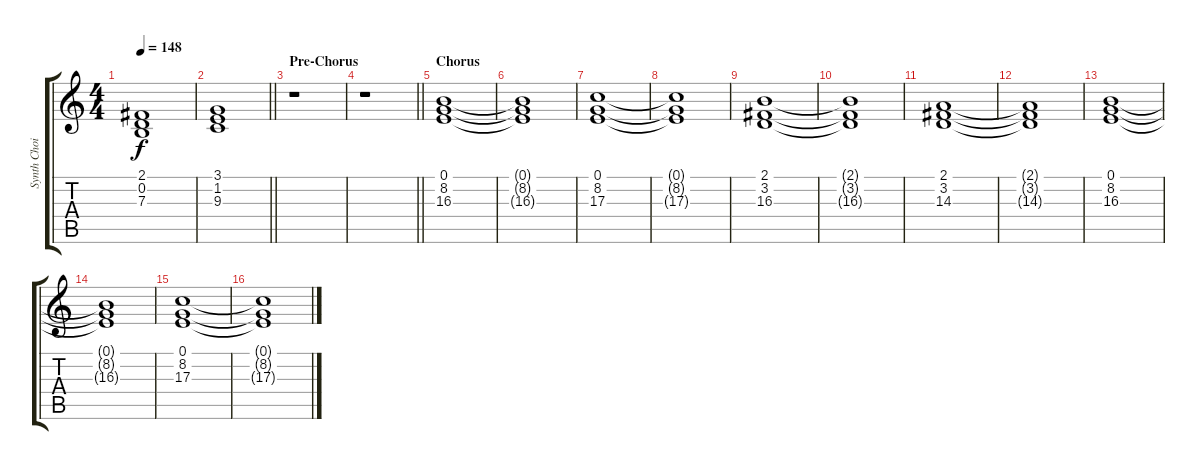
\track ("Synth Choir (Tuomas)" "Synth Choi") {instrument choiraahs}
\staff {score tabs}
\tuning (E4 B3 G3 D3 A2 E2) {hide}
\ts (4 4)
\tempo 148
\clef g2
\ks c
(2.1 0.2 7.3).1{dy f} |
\barLineRight lightlight
(3.1 1.2 9.3).1 |
\section ("" "Pre-Chorus")
r.1 |
\barLineRight lightlight
r.1 |
\section ("" "Chorus")
(0.1 8.2 16.3).1 |
(0.1{t} 8.2{t} 16.3{t}).1 |
(0.1 8.2 17.3).1 |
(0.1{t} 8.2{t} 17.3{t}).1 |
(2.1 3.2 16.3).1 |
(2.1{t} 3.2{t} 16.3{t}).1 |
(2.1 3.2 14.3).1 |
(2.1{t} 3.2{t} 14.3{t}).1 |
(0.1 8.2 16.3).1 |
(0.1{t} 8.2{t} 16.3{t}).1 |
(0.1 8.2 17.3).1 |
(0.1{t} 8.2{t} 17.3{t}).1
